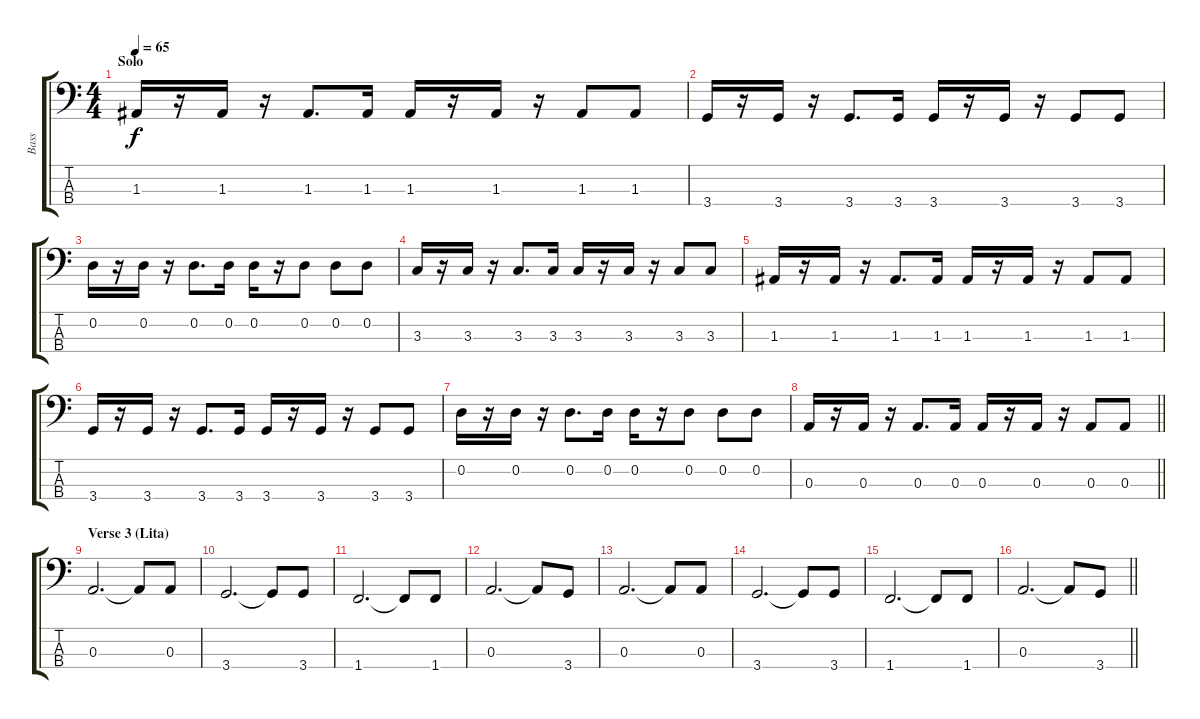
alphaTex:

\track ("Bass" "Bass") {instrument electricbassfinger}
\staff {score tabs}
\tuning (G2 D2 A1 E1) {hide}
\ts (4 4)
\section ("" "Solo")
\tempo 65
\clef f4
\ks c
1.3.16{dy f} r.16 1.3.16 r.16 1.3.8{d} 1.3.16 1.3.16 r.16 1.3.16 r.16 1.3.8 1.3.8 |
3.4.16 r.16 3.4.16 r.16 3.4.8{d} 3.4.16 3.4.16 r.16 3.4.16 r.16 3.4.8 3.4.8 |
0.2.16 r.16 0.2.16 r.16 0.2.8{d} 0.2.16 0.2.16 r.16 0.2.8 0.2.8 0.2.8 |
3.3.16 r.16 3.3.16 r.16 3.3.8{d} 3.3.16 3.3.16 r.16 3.3.16 r.16 3.3.8 3.3.8 |
1.3.16 r.16 1.3.16 r.16 1.3.8{d} 1.3.16 1.3.16 r.16 1.3.16 r.16 1.3.8 1.3.8 |
3.4.16 r.16 3.4.16 r.16 3.4.8{d} 3.4.16 3.4.16 r.16 3.4.16 r.16 3.4.8 3.4.8 |
0.2.16 r.16 0.2.16 r.16 0.2.8{d} 0.2.16 0.2.16 r.16 0.2.8 0.2.8 0.2.8 |
\barLineRight lightlight
0.3.16 r.16 0.3.16 r.16 0.3.8{d} 0.3.16 0.3.16 r.16 0.3.16 r.16 0.3.8 0.3.8 |
\section ("" "Verse 3 (Lita)")
0.3.2{d} 0.3{t}.8 0.3.8 |
3.4.2{d} 3.4{t}.8 3.4.8 |
1.4.2{d} 1.4{t}.8 1.4.8 |
0.3.2{d} 0.3{t}.8 3.4.8 |
0.3.2{d} 0.3{t}.8 0.3.8 |
3.4.2{d} 3.4{t}.8 3.4.8 |
1.4.2{d} 1.4{t}.8 1.4.8 |
\barLineRight lightlight
0.3.2{d} 0.3{t}.8 3.4.8
